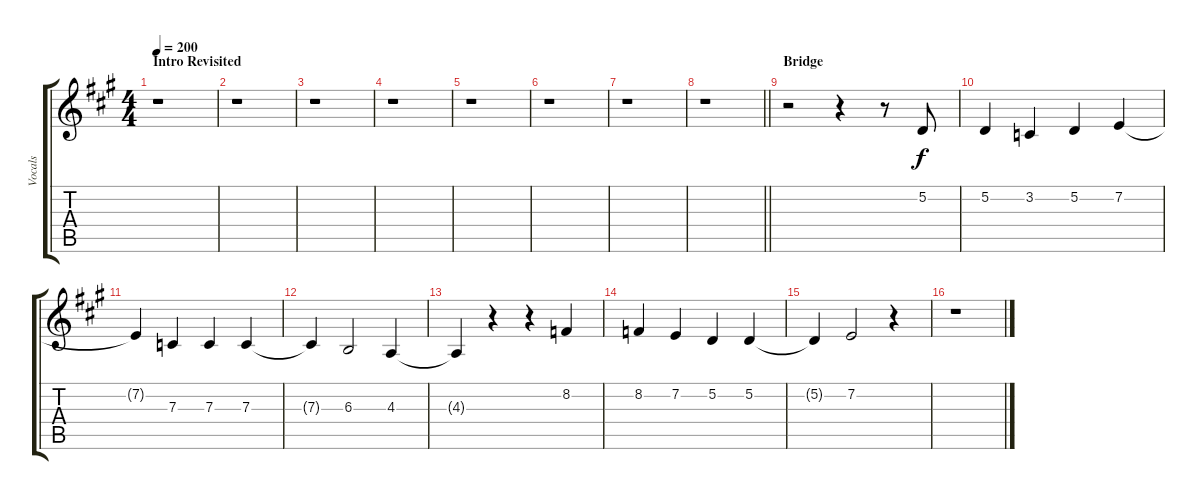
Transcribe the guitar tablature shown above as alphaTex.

\track ("Vocals" "Vocals") {instrument drawbarorgan}
\staff {score tabs}
\tuning (D4 A3 F3 C3 G2 D2) {hide}
\ts (4 4)
\section ("" "Intro Revisited")
\tempo 200
\clef g2
\ks f#minor
r.1{dy f} |
r.1 |
r.1 |
r.1 |
r.1 |
r.1 |
r.1 |
\barLineRight lightlight
r.1 |
\section ("" "Bridge")
r.2 r.4 r.8 5.2.8 |
5.2.4 3.2.4 5.2.4 7.2.4 |
7.2{t}.4 7.3.4 7.3.4 7.3.4 |
7.3{t}.4 6.3.2 4.3.4 |
4.3{t}.4 r.4 r.4 8.2.4 |
8.2.4 7.2.4 5.2.4 5.2.4 |
5.2{t}.4 7.2.2 r.4 |
r.1
